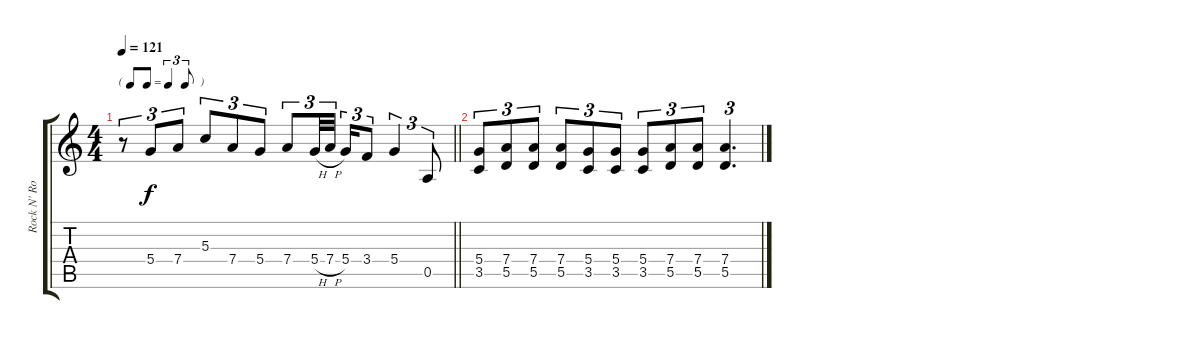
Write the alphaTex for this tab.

\track ("Rock N' Rolf" "Rock N' Ro") {instrument distortionguitar}
\staff {score tabs}
\tuning (E4 B3 G3 D3 A2 E2) {hide}
\ts (4 4)
\tf triplet8th
\tempo 121
\clef g2
\barLineRight lightlight
\ks c
r.8{tu (3 2) dy f} 5.4.8{tu (3 2)} 7.4.8{tu (3 2)} 5.3.8{tu (3 2)} 7.4.8{tu (3 2)} 5.4.8{tu (3 2)} 7.4.8{tu (3 2)} 5.4{h}.32{tu (3 2)} 7.4{h}.32{tu (3 2) beam splitsecondary} 5.4.16{tu (3 2)} 3.4.8{tu (3 2)} 5.4.4{tu (3 2)} 0.5.8{tu (3 2)} |
(5.4 3.5).8{tu (3 2)} (7.4 5.5).8{tu (3 2)} (7.4 5.5).8{tu (3 2)} (7.4 5.5).8{tu (3 2)} (5.4 3.5).8{tu (3 2)} (5.4 3.5).8{tu (3 2)} (5.4 3.5).8{tu (3 2)} (7.4 5.5).8{tu (3 2)} (7.4 5.5).8{tu (3 2)} (7.4 5.5).4{d tu (3 2)}
